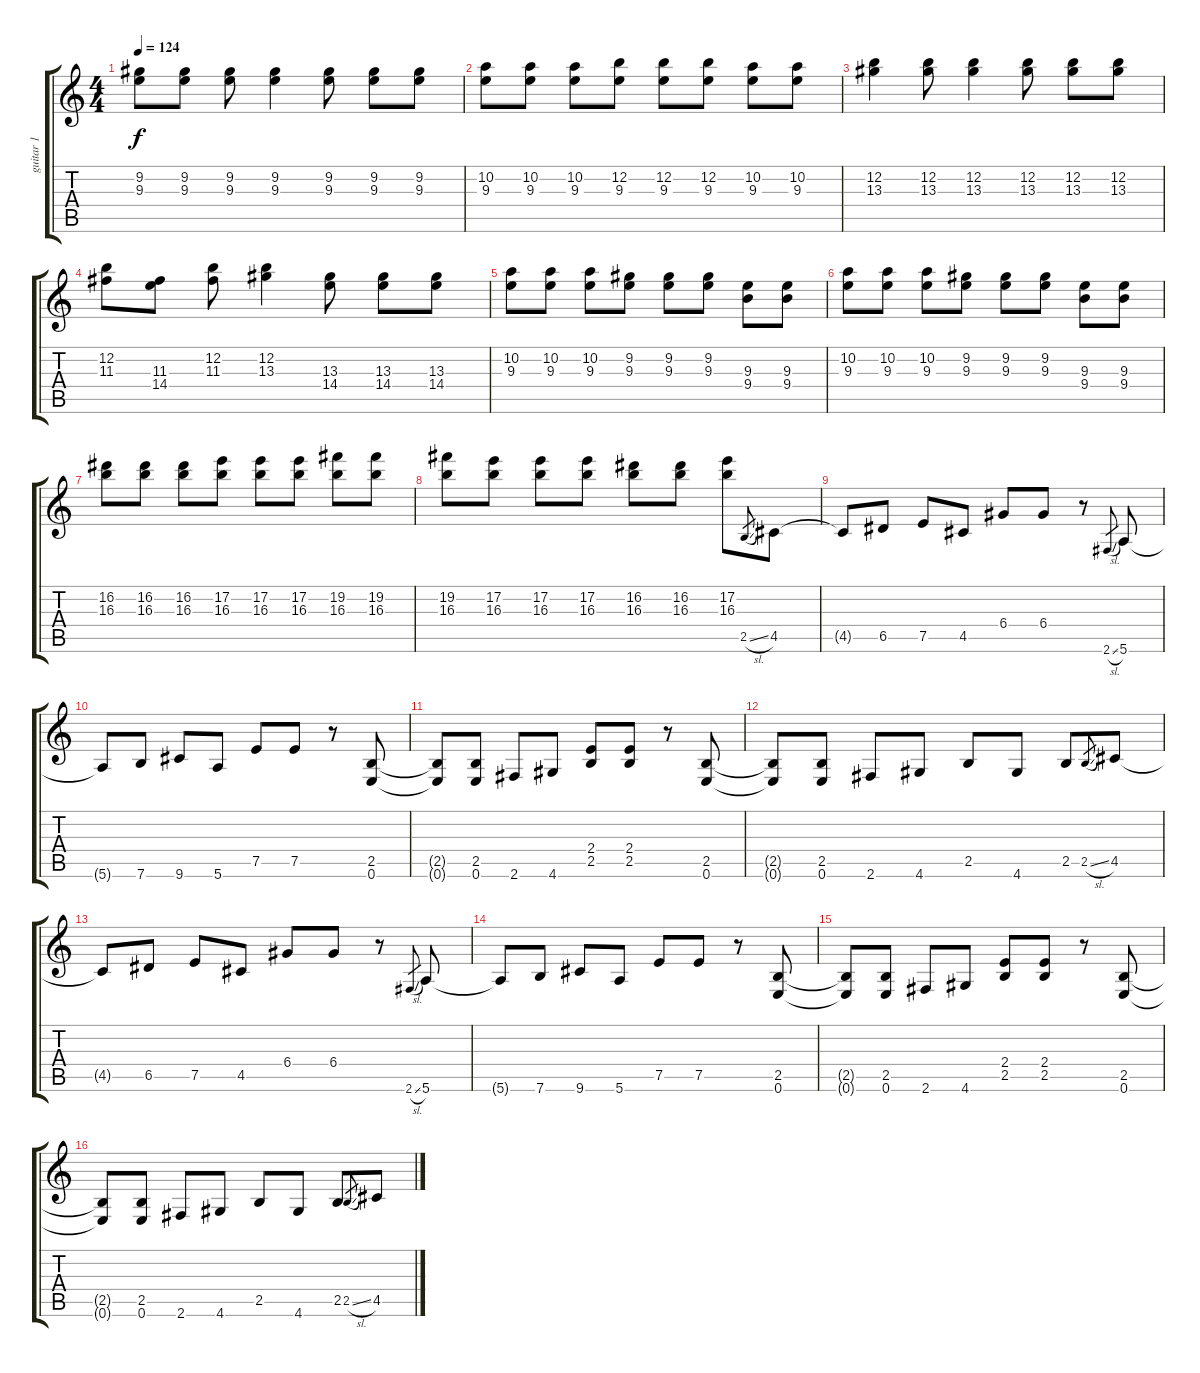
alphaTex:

\track ("guitar 1 " "guitar 1 ") {instrument electricguitarjazz}
\staff {score tabs}
\tuning (E4 B3 G3 D3 A2 E2) {hide}
\ts (4 4)
\tempo 124
\clef g2
\ks c
(9.2 9.3).8{dy f} (9.2 9.3).8 (9.2 9.3).8 (9.2 9.3).4 (9.2 9.3).8 (9.2 9.3).8 (9.2 9.3).8 |
(10.2 9.3).8 (10.2 9.3).8 (10.2 9.3).8 (12.2 9.3).8 (12.2 9.3).8 (12.2 9.3).8 (10.2 9.3).8 (10.2 9.3).8 |
(12.2 13.3).4 (12.2 13.3).8 (12.2 13.3).4 (12.2 13.3).8 (12.2 13.3).8 (12.2 13.3).8 |
(12.2 11.3).8 (11.3 14.4).8 (12.2 11.3).8 (12.2 13.3).4 (13.3 14.4).8 (13.3 14.4).8 (13.3 14.4).8 |
(10.2 9.3).8 (10.2 9.3).8 (10.2 9.3).8 (9.2 9.3).8 (9.2 9.3).8 (9.2 9.3).8 (9.3 9.4).8 (9.3 9.4).8 |
(10.2 9.3).8 (10.2 9.3).8 (10.2 9.3).8 (9.2 9.3).8 (9.2 9.3).8 (9.2 9.3).8 (9.3 9.4).8 (9.3 9.4).8 |
(16.2 16.3).8 (16.2 16.3).8 (16.2 16.3).8 (17.2 16.3).8 (17.2 16.3).8 (17.2 16.3).8 (19.2 16.3).8 (19.2 16.3).8 |
(19.2 16.3).8 (17.2 16.3).8 (17.2 16.3).8 (17.2 16.3).8 (16.2 16.3).8 (16.2 16.3).8 (17.2 16.3).8 2.5{sl}.8{gr} 4.5.8 |
4.5{t}.8 6.5.8 7.5.8 4.5.8 6.4.8 6.4.8 r.8 2.6{sl}.8{gr} 5.6.8 |
5.6{t}.8 7.6.8 9.6.8 5.6.8 7.5.8 7.5.8 r.8 (2.5 0.6).8 |
(2.5{t} 0.6{t}).8 (2.5 0.6).8 2.6.8 4.6.8 (2.4 2.5).8 (2.4 2.5).8 r.8 (2.5 0.6).8 |
(2.5{t} 0.6{t}).8 (2.5 0.6).8 2.6.8 4.6.8 2.5.8 4.6.8 2.5.8 2.5{sl}.8{gr} 4.5.8 |
4.5{t}.8 6.5.8 7.5.8 4.5.8 6.4.8 6.4.8 r.8 2.6{sl}.8{gr} 5.6.8 |
5.6{t}.8 7.6.8 9.6.8 5.6.8 7.5.8 7.5.8 r.8 (2.5 0.6).8 |
(2.5{t} 0.6{t}).8 (2.5 0.6).8 2.6.8 4.6.8 (2.4 2.5).8 (2.4 2.5).8 r.8 (2.5 0.6).8 |
(2.5{t} 0.6{t}).8 (2.5 0.6).8 2.6.8 4.6.8 2.5.8 4.6.8 2.5.8 2.5{sl}.8{gr} 4.5.8
